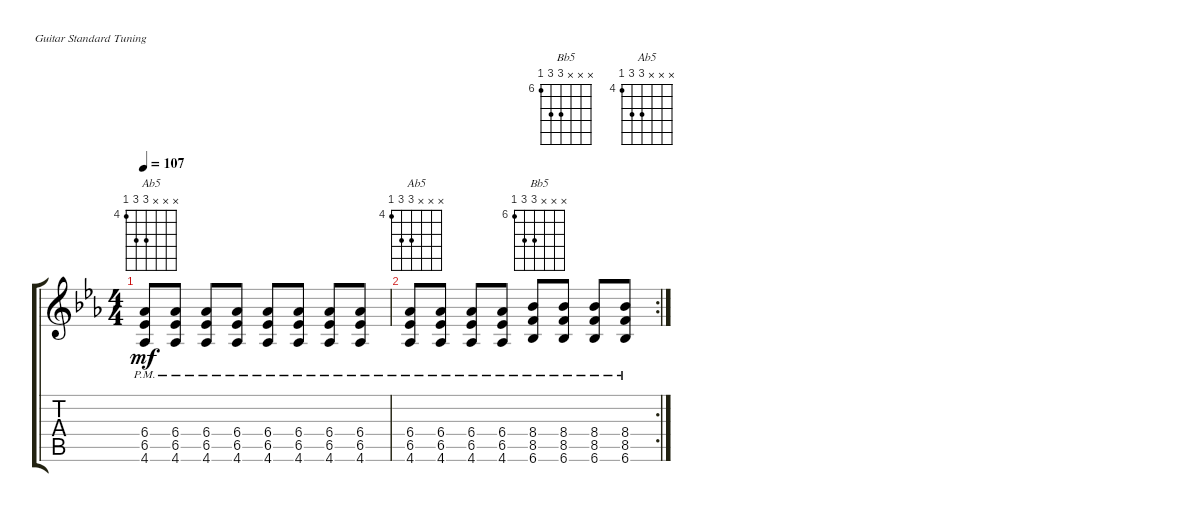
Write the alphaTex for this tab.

\defaultSystemsLayout 4
\bracketExtendMode groupsimilarinstruments
\singleTrackTrackNamePolicy hidden
\firstSystemTrackNameOrientation horizontal
\otherSystemsTrackNameOrientation horizontal
\chordDiagramsInScore
\track ("Guitar" "Guit") {instrument acousticguitarsteel}
\staff {score tabs}
\tuning (E4 B3 G3 D3 A2 E2)
\chord ("Bb5" x x x 8 8 6) {firstfret 6 showfingering false}
\chord ("Ab5" x x x 6 6 4) {firstfret 4 showfingering false}
\ts (4 4)
\tempo 107
\clef g2
\scale
0.234206
\ks cminor
(6.5{pm} 6.4{pm} 4.6{pm}).8{ch "Ab5" dy mf} (6.5{pm} 6.4{pm} 4.6{pm}).8 (6.5{pm} 6.4{pm} 4.6{pm}).8 (6.5{pm} 6.4{pm} 4.6{pm}).8 (6.5{pm} 6.4{pm} 4.6{pm}).8 (6.5{pm} 6.4{pm} 4.6{pm}).8 (6.5{pm} 6.4{pm} 4.6{pm}).8 (6.5{pm} 6.4{pm} 4.6{pm}).8 |
\rc 2
\scale
0.24037 (6.5{pm} 6.4{pm} 4.6{pm}).8{ch "Ab5"} (6.5{pm} 6.4{pm} 4.6{pm}).8 (6.5{pm} 6.4{pm} 4.6{pm}).8 (6.5{pm} 6.4{pm} 4.6{pm}).8 (6.6{pm} 8.5{pm} 8.4{pm}).8{ch "Bb5"} (6.6{pm} 8.5{pm} 8.4{pm}).8 (6.6{pm} 8.5{pm} 8.4{pm}).8 (6.6{pm} 8.5{pm} 8.4{pm}).8
